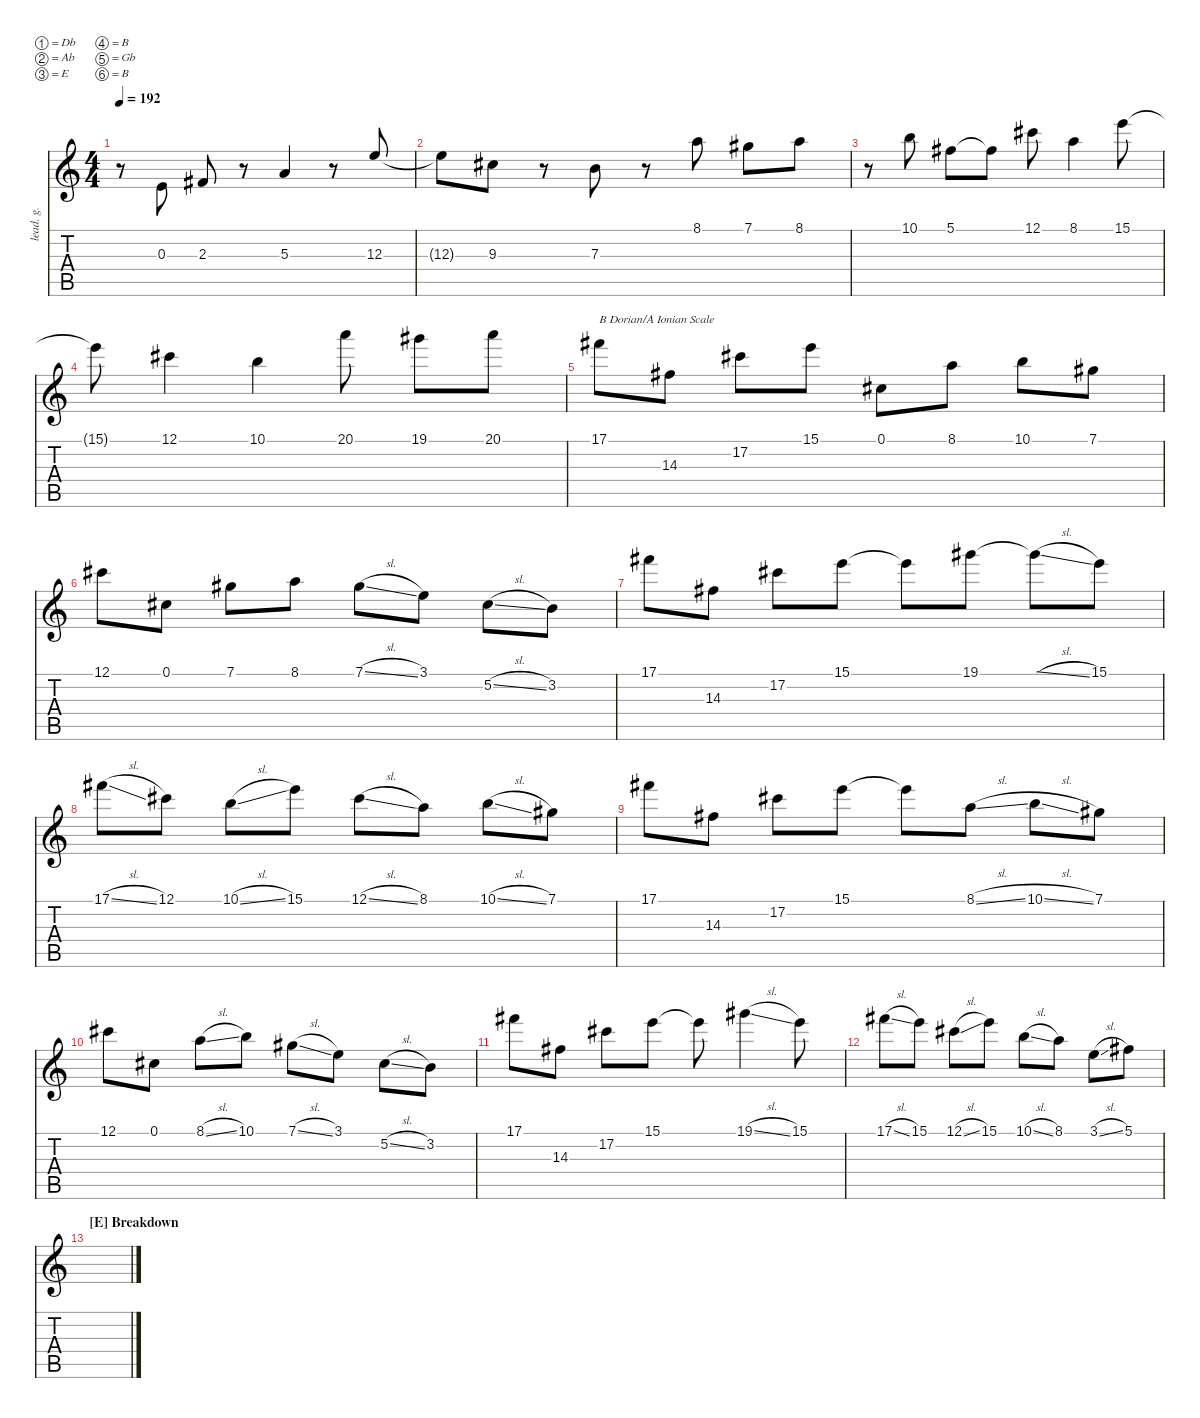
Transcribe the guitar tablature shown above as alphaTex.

\defaultSystemsLayout 4
\hideDynamics
\bracketExtendMode nobrackets
\otherSystemsTrackNameOrientation horizontal
\track ("Distortion Guitar Lead" "lead. g.") {instrument distortionguitar}
\staff {score tabs}
\tuning (Db4 Ab3 E3 B2 Gb2 B1)
\ts (4 4)
\tempo 192
\clef g2
\ks c
r.8{dy mf beam Down} 0.3.8{beam Up} 2.3{acc #}.8{beam Up} r.8{beam Up} 5.3.4{beam Up} r.8{beam Up} 12.3.8{beam Down} |
12.3{t}.8{beam Down} 9.3{acc #}.8{beam Down} r.8{beam Down} 7.3.8{beam Down} r.8{beam Down} 8.1.8{beam Down} 7.1{acc #}.8{beam Down} 8.1.8{beam Down} |
r.8{beam Down} 10.1.8{beam Down} 5.1{acc #}.8{beam Down} 5.1{t acc #}.8{beam Down} 12.1{acc #}.8{beam Down} 8.1.4{beam Down} 15.1.8{beam Down} |
15.1{t}.8{beam Down} 12.1{acc #}.4{beam Down} 10.1.4{beam Down} 20.1.8{beam Down} 19.1{acc #}.8{beam Down} 20.1.8{beam Down} |
17.1{acc #}.8{txt "B Dorian/A Ionian Scale" beam Down} 14.3{acc #}.8{beam Down} 17.2{acc #}.8{beam Down} 15.1.8{beam Down} 0.1{acc #}.8{beam Down} 8.1.8{beam Down} 10.1.8{beam Down} 7.1{acc #}.8{beam Down} |
12.1{acc #}.8{beam Down} 0.1{acc #}.8{beam Down} 7.1{acc #}.8{beam Down} 8.1.8{beam Down} 7.1{sl acc #}.8{beam Down} 3.1.8{beam Down} 5.2{sl acc #}.8{beam Down} 3.2.8{beam Down} |
17.1{acc #}.8{beam Down} 14.3{acc #}.8{beam Down} 17.2{acc #}.8{beam Down} 15.1.8{beam Down} 15.1{t}.8{beam Down} 19.1{acc #}.8{beam Down} 19.1{sl t acc #}.8{beam Down} 15.1.8{beam Down} |
17.1{sl acc #}.8{beam Down} 12.1{acc #}.8{beam Down} 10.1{sl}.8{beam Down} 15.1.8{beam Down} 12.1{sl acc #}.8{beam Down} 8.1.8{beam Down} 10.1{sl}.8{beam Down} 7.1{acc #}.8{beam Down} |
17.1{acc #}.8{beam Down} 14.3{acc #}.8{beam Down} 17.2{acc #}.8{beam Down} 15.1.8{beam Down} 15.1{t}.8{beam Down} 8.1{sl}.8{beam Down} 10.1{sl}.8{beam Down} 7.1{acc #}.8{beam Down} |
12.1{acc #}.8{beam Down} 0.1{acc #}.8{beam Down} 8.1{sl}.8{beam Down} 10.1.8{beam Down} 7.1{sl acc #}.8{beam Down} 3.1.8{beam Down} 5.2{sl acc #}.8{beam Down} 3.2.8{beam Down} |
17.1{acc #}.8{beam Down} 14.3{acc #}.8{beam Down} 17.2{acc #}.8{beam Down} 15.1.8{beam Down} 15.1{t}.8{beam Down} 19.1{sl acc #}.4{beam Down} 15.1.8{beam Down} |
17.1{sl acc #}.8{beam Down} 15.1.8{beam Down} 12.1{sl acc #}.8{beam Down} 15.1.8{beam Down} 10.1{sl}.8{beam Down} 8.1.8{beam Down} 3.1{sl}.8{beam Down} 5.1{acc #}.8{beam Down} |
\section ("E" "Breakdown")
